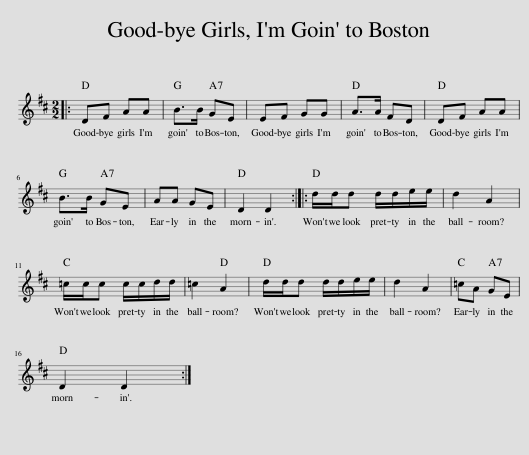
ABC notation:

X:1
L:1/8
M:2/2
I:linebreak $
K:D
V:1 treble
V:1
|: DF AA | B>B GE | EF GG | A>A FD | DF AA |$ %5
 B>B GE | AA GE | D2 D2 :: d/d/d d/d/e/e/ | d2 A2 |$ %10
 =c/c/c c/c/d/d/ | =c2 A2 | d/d/d d/d/e/e/ | d2 A2 | =cA GE |$ %15
 D2 D2 :| %16
